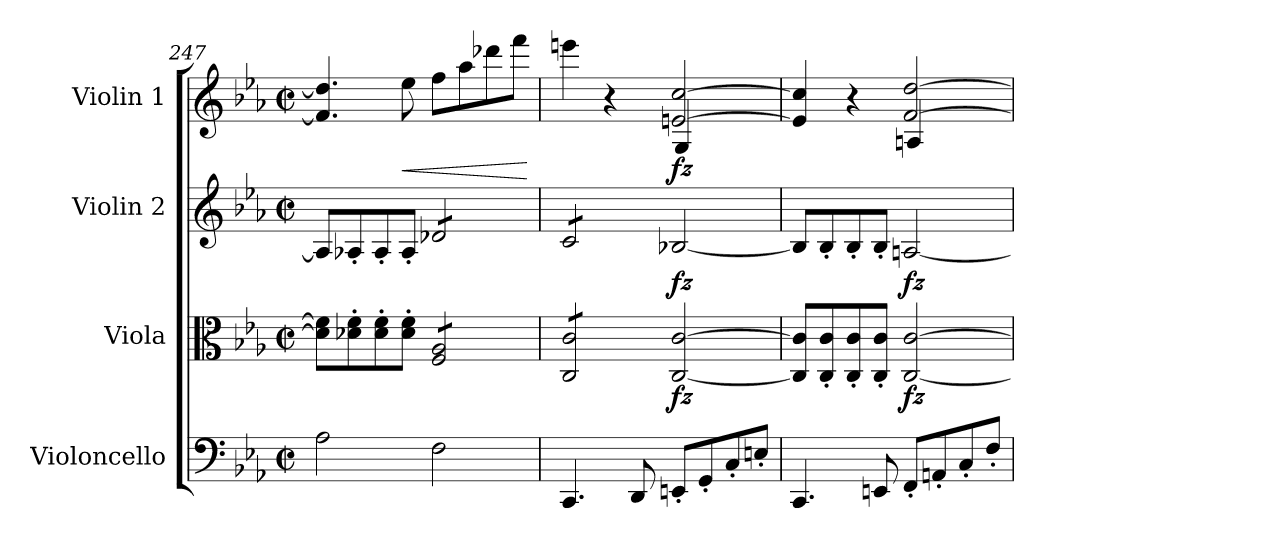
**kern	**kern	**dynam	**kern	**dynam	**kern	**dynam
*part4	*part3	*part3	*part2	*part2	*part1	*part1
*staff4	*staff3	*staff3	*staff2	*staff2	*staff1	*staff1
*I"Violoncello	*I"Viola	*	*I"Violin 2	*	*I"Violin 1	*
*I'Vc	*I'Vla	*	*I'Vln	*	*I'Vln	*
*clefF4	*clefC3	*	*clefG2	*	*clefG2	*
*k[b-e-a-]	*k[b-e-a-]	*	*k[b-e-a-]	*	*k[b-e-a-]	*
*M2/2	*M2/2	*	*M2/2	*	*M2/2	*
*met(c|)	*met(c|)	*	*met(c|)	*	*met(c|)	*
=247	=247	=247	=247	=247	=247	=247
2A-\	8d-\] 8f\]L	.	8A-/L]	.	4.f/] 4.dd-/]	.
.	8d-X\' 8f\'	.	8A-X'/	.	.	.
.	8d-\' 8f\'	.	8A-'/	.	.	.
!	!	!	!	!	!	!LO:HP:b
.	8d-\' 8f\'J	.	8A-'/J	.	8ee-\	<
*	*tremolo	*	*	*	*	*
*	*	*	*tremolo	*	*	*
2F\	8F/ 8A-/L	.	8d-X/L	.	8ff\L	.
.	8F/ 8A-/	.	8d-X/	.	8aa-\	.
.	8F/ 8A-/	.	8d-X/	.	8ddd-X\	.
.	8F/ 8A-/J	.	8d-X/J	.	8fff\J	.
.	.	.	.	.	.	[
=248	=248	=248	=248	=248	=248	=248
*	*	*	*	*	*^	*
4.CC/	8C/ 8c/L	.	8c/L	.	4eeen\	2ryy	.
.	8C/ 8c/	.	8c/	.	.	.	.
.	8C/ 8c/	.	8c/	.	4r	.	.
8DD/	8C/ 8c/J	.	8c/J	.	.	.	.
*	*	*	*Xtremolo	*	*	*	*
*	*Xtremolo	*	*	*	*	*	*
!	!	!LO:DY:b	!	!LO:DY:b	!	!	!LO:DY:b
8EEn'/L	[2C/ [2c/	fz	[2B-X/	fz	[<2en/ [2cc/	4G/	fz
8GG'/	.	.	.	.	.	.	.
8C'/	.	.	.	.	.	4ryy	.
8En'/J	.	.	.	.	.	.	.
=249	=249	=249	=249	=249	=249	=249	=249
4.CC/	8C/] 8c/]L	.	8B-/L]	.	4e/] 4cc/]	2ryy	.
.	8C/' 8c/'	.	8B-'/	.	.	.	.
.	8C/' 8c/'	.	8B-'/	.	4r	.	.
8EEn/	8C/' 8c/'J	.	8B-'/J	.	.	.	.
!	!	!LO:DY:b	!	!LO:DY:b	!	!	!
8FF'/L	[2C/ [2c/	fz	[2An/	fz	[<2f/ [2dd/	4An/	.
8AAn'/	.	.	.	.	.	.	.
8C'/	.	.	.	.	.	4ryy	.
8F'/J	.	.	.	.	.	.	.
*	*	*	*	*	*v	*v	*
=	=	=	=	=	=	=
*-	*-	*-	*-	*-	*-	*-
